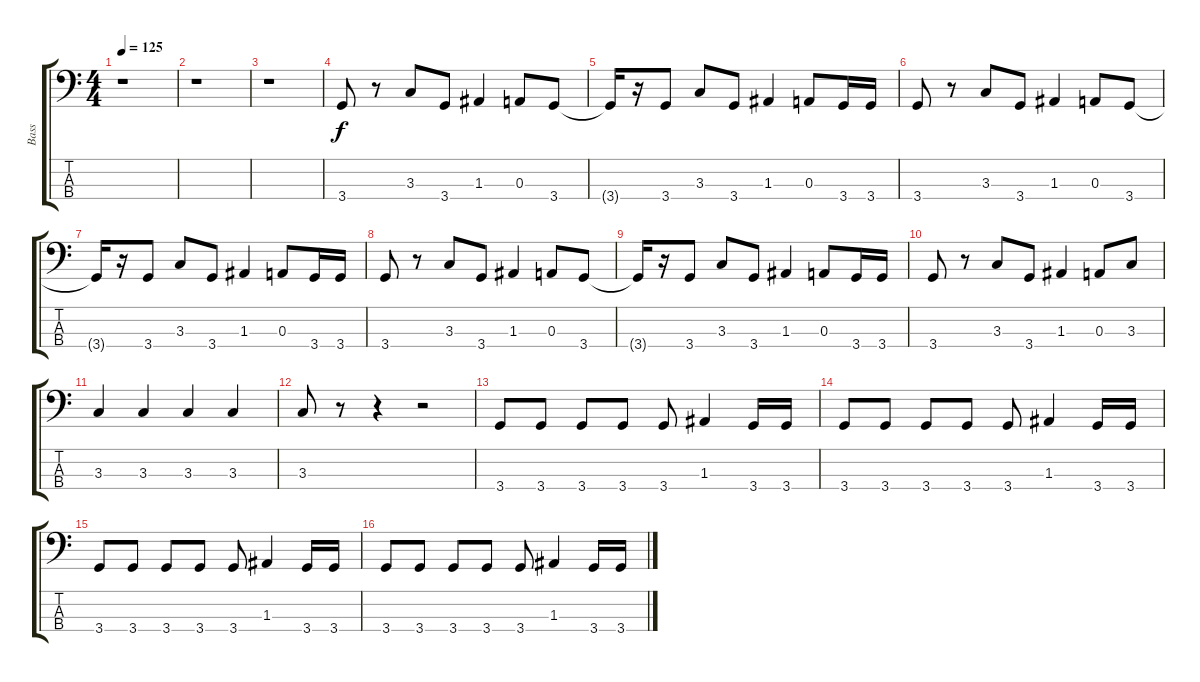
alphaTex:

\track ("Bass" "Bass") {instrument electricbassfinger}
\staff {score tabs}
\tuning (G2 D2 A1 E1) {hide}
\ts (4 4)
\tempo 125
\clef f4
\ks c
r.1{dy f instrument electricbassfinger} |
r.1 |
r.1 |
3.4.8 r.8 3.3.8 3.4.8 1.3.4 0.3.8 3.4.8 |
3.4{t}.16 r.16 3.4.8 3.3.8 3.4.8 1.3.4 0.3.8 3.4.16 3.4.16 |
3.4.8 r.8 3.3.8 3.4.8 1.3.4 0.3.8 3.4.8 |
3.4{t}.16 r.16 3.4.8 3.3.8 3.4.8 1.3.4 0.3.8 3.4.16 3.4.16 |
3.4.8 r.8 3.3.8 3.4.8 1.3.4 0.3.8 3.4.8 |
3.4{t}.16 r.16 3.4.8 3.3.8 3.4.8 1.3.4 0.3.8 3.4.16 3.4.16 |
3.4.8 r.8 3.3.8 3.4.8 1.3.4 0.3.8 3.3.8 |
3.3.4 3.3.4 3.3.4 3.3.4 |
3.3.8 r.8 r.4 r.2 |
3.4.8 3.4.8 3.4.8 3.4.8 3.4.8 1.3.4 3.4.16 3.4.16 |
3.4.8 3.4.8 3.4.8 3.4.8 3.4.8 1.3.4 3.4.16 3.4.16 |
3.4.8 3.4.8 3.4.8 3.4.8 3.4.8 1.3.4 3.4.16 3.4.16 |
3.4.8 3.4.8 3.4.8 3.4.8 3.4.8 1.3.4 3.4.16 3.4.16
